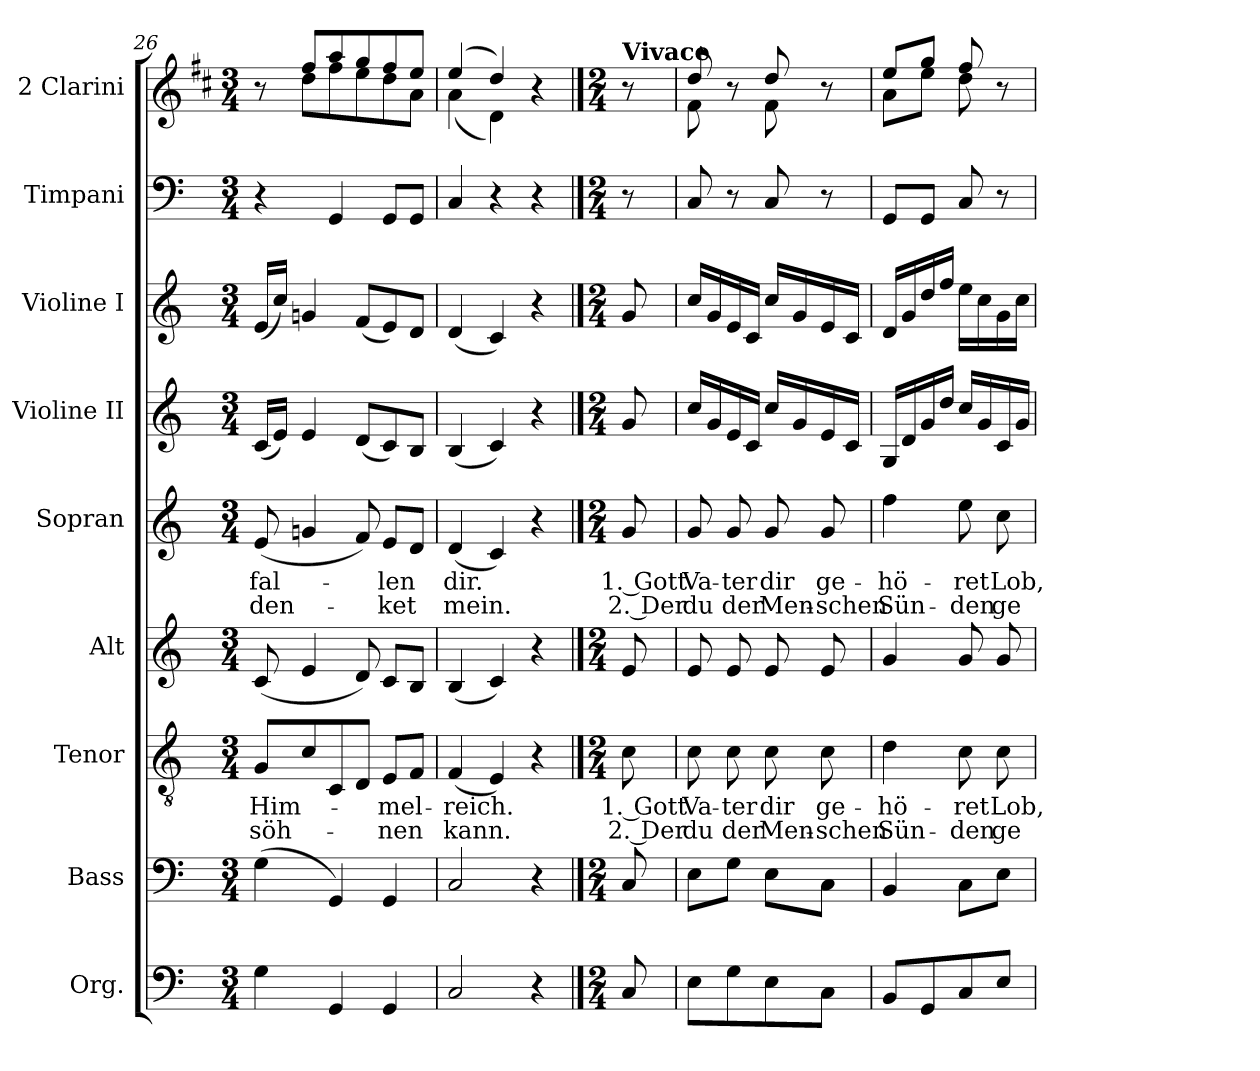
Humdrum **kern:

**kern	**kern	**kern	**text	**text	**kern	**kern	**text	**text	**kern	**kern	**kern	**kern
*part9	*part8	*part7	*part7	*part7	*part6	*part5	*part5	*part5	*part4	*part3	*part2	*part1
*staff9	*staff8	*staff7	*staff7	*staff7	*staff6	*staff5	*staff5	*staff5	*staff4	*staff3	*staff2	*staff1
*I"Org.	*I"Bass	*I"Tenor	*	*	*I"Alt	*I"Sopran	*	*	*I"Violine II	*I"Violine I	*I"Timpani	*I"2 Clarini
*	*	*	*	*	*	*	*	*	*	*	*I'Timp	*
*clefF4	*clefF4	*clefGv2	*	*	*clefG2	*clefG2	*	*	*clefG2	*clefG2	*clefF4	*clefG2
*ITrd7c12	*	*	*	*	*	*	*	*	*	*	*	*ITrd1c2
*k[]	*k[]	*k[]	*	*	*k[]	*k[]	*	*	*k[]	*k[]	*k[]	*k[]
*M3/4	*M3/4	*M3/4	*	*	*M3/4	*M3/4	*	*	*M3/4	*M3/4	*M3/4	*M3/4
=26	=26	=26	=26	=26	=26	=26	=26	=26	=26	=26	=26	=26
*	*	*	*	*	*	*	*	*	*	*	*	*^
4GG\	(>4G\	8G/L	Him-	-söh-	(8c/	(8e/	-fal-	den-	(16c/LL	(16e/LL	4r	8r	8ryy
.	.	.	.	.	.	.	.	.	16e/JJ)	16cc/JJ)	.	.	.
.	.	8c/	.	.	4e/	4gn/	.	.	4e/	4gn/	.	8ee/L	8cc\L
4GGG/	4GG/)	8C/	.	.	.	.	.	.	.	.	4GG/	8gg/	8ee\
.	.	8D/J	.	.	8d/)	8f/)	.	.	(8d/L	(8f/L	.	8ff/	8dd\
4GGG/	4GG/	8E/L	-mel-	-nen	8c/L	8e/L	-len	-ket	8c/)	8e/)	8GG/L	8ee/	8cc\
.	.	8F/J	.	.	8B/J	8d/J	.	.	8B/J	8d/J	8GG/J	8dd/J	8g\J
=27	=27	=27	=27	=27	=27	=27	=27	=27	=27	=27	=27	=27	=27
2CC/	2C/	(4F/	-reich.	kann.	(4B/	(4d/	dir.	mein.	(4B/	(4d/	4C/	(4dd/	(4g\
.	.	4E/)	.	.	4c/)	4c/)	.	.	4c/)	4c/)	4r	4cc/)	4c\)
4r	4r	4r	.	.	4r	4r	.	.	4r	4r	4r	4r	4ryy
!!LO:PB:g=z	!!
==27X1	==27X1	==27X1	==27X1	==27X1	==27X1	==27X1	==27X1	==27X1	==27X1	==27X1	==27X1	==27X1	==27X1
*M2/4	*M2/4	*M2/4	*	*	*M2/4	*M2/4	*	*	*M2/4	*M2/4	*M2/4	*M2/4	*
!	!	!	!	!	!	!	!	!	!	!	!	!LO:TX:a:B:t=Vivace	!
8CC/	8C/	8c\	1. Gott	2. Der	8e/	8g/	1. Gott	2. Der	8g/	8g/	8r	8r	8ryy
=28	=28	=28	=28	=28	=28	=28	=28	=28	=28	=28	=28	=28	=28
8EE\L	8E\L	8c\	-Va-	du	8e/	8g/	-Va-	du	16cc/LL	16cc/LL	8C/	8cc/	8e\
.	.	.	.	.	.	.	.	.	16g/	16g/	.	.	.
8GG\	8G\J	8c\	-ter	der	8e/	8g/	-ter	der	16e/	16e/	8r	8r	8ryy
.	.	.	.	.	.	.	.	.	16c/JJ	16c/JJ	.	.	.
8EE\	8E\L	8c\	dir	Men-	8e/	8g/	dir	Men-	16cc/LL	16cc/LL	8C/	8cc/	8e\
.	.	.	.	.	.	.	.	.	16g/	16g/	.	.	.
8CC\J	8C\J	8c\	ge-	-schen	8e/	8g/	ge-	-schen	16e/	16e/	8r	8r	8ryy
.	.	.	.	.	.	.	.	.	16c/JJ	16c/JJ	.	.	.
=29	=29	=29	=29	=29	=29	=29	=29	=29	=29	=29	=29	=29	=29
8BBB/L	4BB/	4d\	-hö-	Sün-	4g/	4ff\	-hö-	Sün-	16G/LL	16d/LL	8GG/L	8dd/L	8g\L
.	.	.	.	.	.	.	.	.	16d/	16g/	.	.	.
8GGG/	.	.	.	.	.	.	.	.	16g/	16dd/	8GG/J	8ff/J	8dd\J
.	.	.	.	.	.	.	.	.	16dd/JJ	16ff/JJ	.	.	.
8CC/	8C\L	8c\	-ret	-den	8g/	8ee\	-ret	-den	16cc/LL	16ee\LL	8C/	8ee/	8cc\
.	.	.	.	.	.	.	.	.	16g/	16cc\	.	.	.
8EE/J	8E\J	8c\	Lob,	ge-	8g/	8cc\	Lob,	ge-	16c/	16g\	8r	8r	8ryy
.	.	.	.	.	.	.	.	.	16g/JJ	16cc\JJ	.	.	.
*	*	*	*	*	*	*	*	*	*	*	*	*v	*v
=	=	=	=	=	=	=	=	=	=	=	=	=
*-	*-	*-	*-	*-	*-	*-	*-	*-	*-	*-	*-	*-
